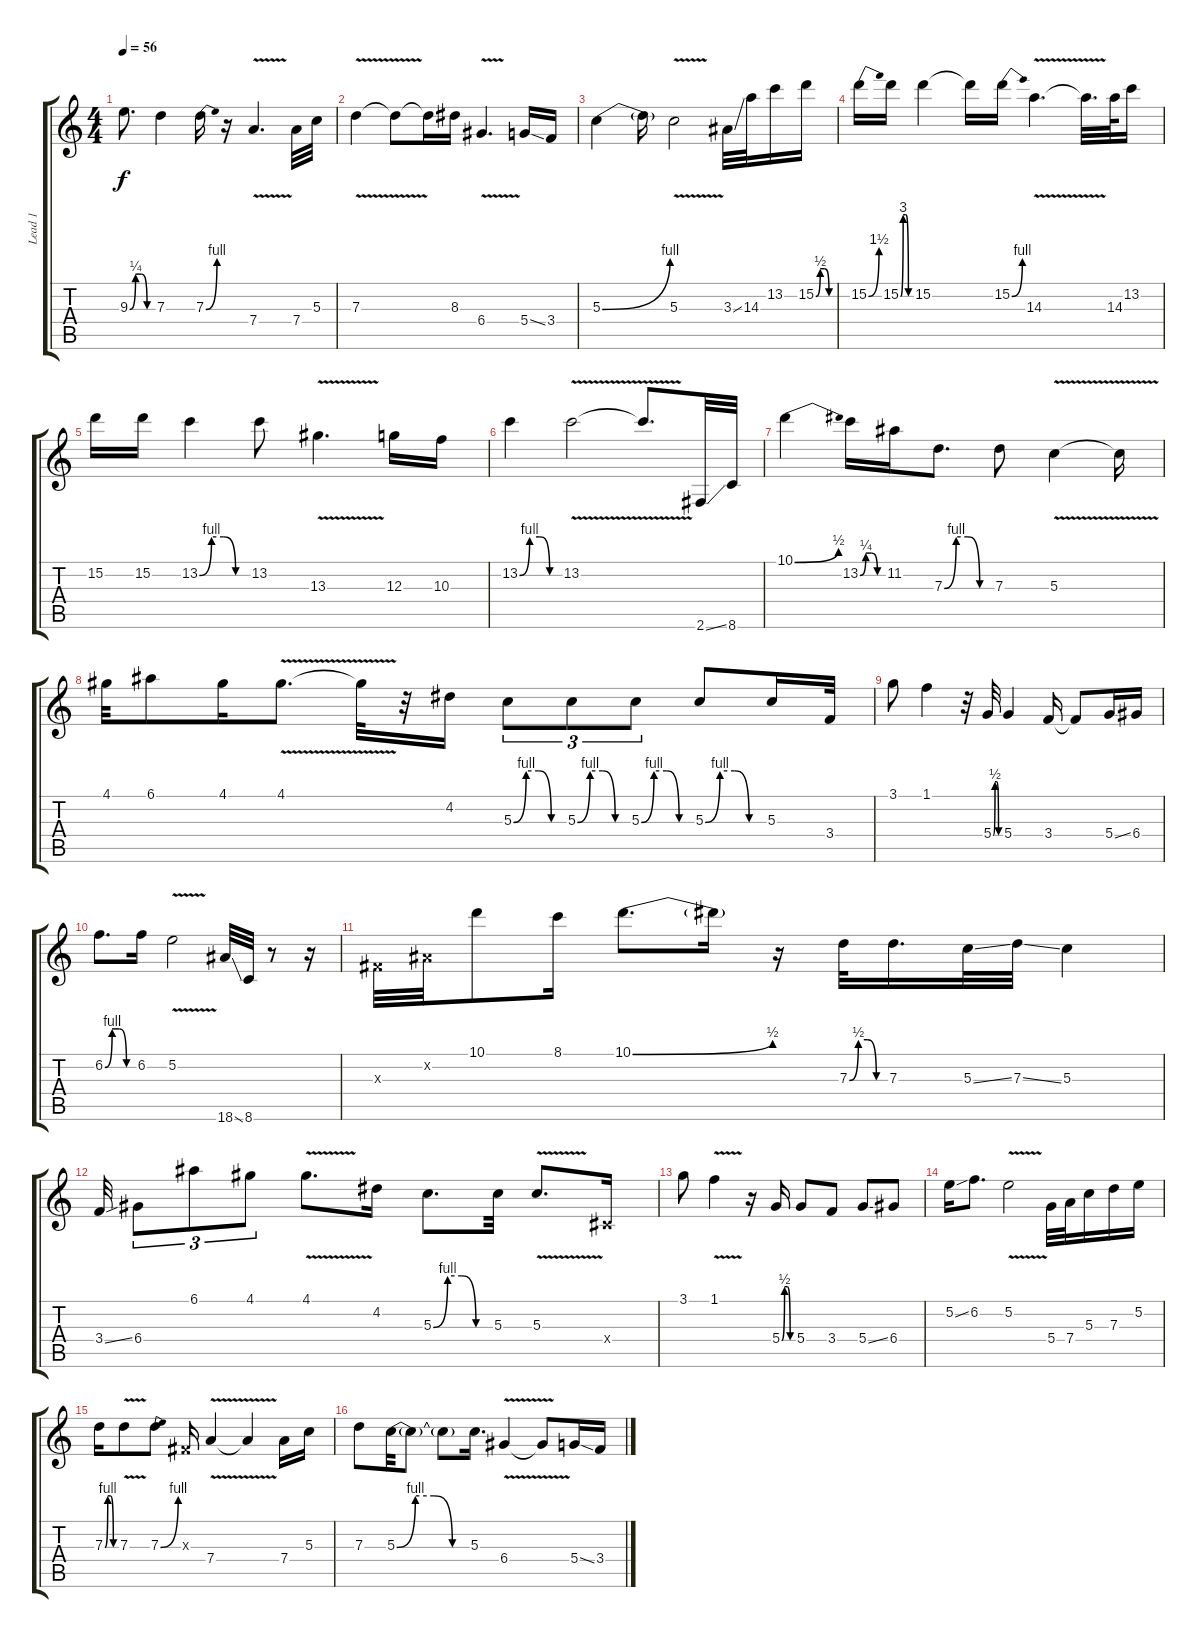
\track ("Lead 1" "Lead 1") {instrument overdrivenguitar}
\staff {score tabs}
\tuning (E4 B3 G3 D3 A2 E2) {hide}
\ts (4 4)
\tempo 56
\clef g2
\ks c
9.3{be (custom 0 0 15 1 30 1 45 0 60 0)}.8{d dy f} 7.3.4 7.3{be (bend 0 0 60 4)}.16 r.16 7.4{v}.4{d} 7.4.32 5.3.32 |
7.3{v}.4 7.3{t}.8 7.3{t}.16 8.3.16 6.4{v}.4{d} 5.4{ss}.16 3.4.16 |
5.3{be (bend 0 0 60 4)}.4 5.3{t}.16 5.3{v}.2 3.3{ss}.32 14.3.32 13.2.16 15.2{be (custom 0 0 15 2 30 2 45 0 60 0)}.16 |
15.2{be (bend 0 0 60 6)}.16 15.2{be (custom 0 0 15 12 30 12 45 0 60 0)}.16 15.2.4 15.2{t}.16 15.2{be (bend 0 0 60 4)}.16 14.3{v}.4{d} 14.3{t}.32{d} 14.3.64 13.2.16 |
15.2.16 15.2.16 13.2{be (custom 0 0 15 4 30 4 45 0 60 0)}.4 13.2.8 13.3{v}.4{d} 12.3.16 10.3.16 |
13.2{be (custom 0 0 15 4 30 4 45 0 60 0)}.4 13.2{v}.2 13.2{t}.8{d} 2.6{ss}.32 8.6.32 |
10.1{be (bend 0 0 60 2)}.4 13.2{be (custom 0 0 15 1 30 1 45 0 60 0)}.16 11.2.16 7.3{be (custom 0 0 15 4 30 4 45 0 60 0)}.8{d} 7.3.8 5.3{v}.4 5.3{t}.16 |
4.1.32 6.1.8 4.1.16 4.1{v}.8{d} 4.1{t}.32 r.32 4.2.16 5.3{be (custom 0 0 15 4 30 4 45 0 60 0)}.8{tu (3 2)} 5.3{be (custom 0 0 15 4 30 4 45 0 60 0)}.8{tu (3 2)} 5.3{be (custom 0 0 15 4 30 4 45 0 60 0)}.8{tu (3 2)} 5.3{be (custom 0 0 15 4 30 4 45 0 60 0)}.8 5.3.16 3.4.32 |
3.1.8 1.1.4 r.32 5.4{be (custom 0 0 15 2 30 2 45 0 60 0)}.32 5.4.4 3.4.16 3.4{t}.8 5.4{ss}.16 6.4.16 |
6.2{be (custom 0 0 15 4 30 4 45 0 60 0)}.8{d} 6.2.16 5.2{v}.2 18.6{ss}.32 8.6.32 r.8 r.16 |
-1.3{x}.32 -1.2{x}.32 10.1.8 8.1.16 10.1{be (bend 0 0 60 2)}.8{d} 10.1{t}.16 r.16 7.3{be (custom 0 0 15 2 30 2 45 0 60 0)}.32 7.3.16{d} 5.3{ss}.32 7.3{ss}.32 5.3.4 |
3.4{ss}.32 6.4.8{tu (3 2)} 6.1.8{tu (3 2)} 4.1.8{tu (3 2)} 4.1{v}.8{d} 4.2.16 5.3{be (custom 0 0 15 4 30 4 45 0 60 0)}.8{d} 5.3.32 5.3{v}.8{d} -1.4{x}.16 |
3.1.8 1.1{v}.4 r.16 5.4{be (custom 0 0 15 2 30 2 45 0 60 0)}.16 5.4.8 3.4.8 5.4{ss}.8 6.4.8 |
5.2{ss}.16 6.2.8{d} 5.2{v}.2 5.4.32 7.4.32 5.3.16 7.3.16 5.2.16 |
7.3{be (custom 0 0 15 4 30 4 45 0 60 0)}.16 7.3{v}.8 7.3{be (bend 0 0 60 4)}.8 -1.3{x}.16 7.4{v}.4 7.4{t}.4 7.4.16 5.3.16 |
7.3.8 5.3{be (custom 0 0 15 4 30 4 45 0 60 0)}.32 5.3{t}.8 5.3{t}.8 5.3.16{d} 6.4{v}.4 6.4{t}.8 5.4{ss}.16 3.4.16
